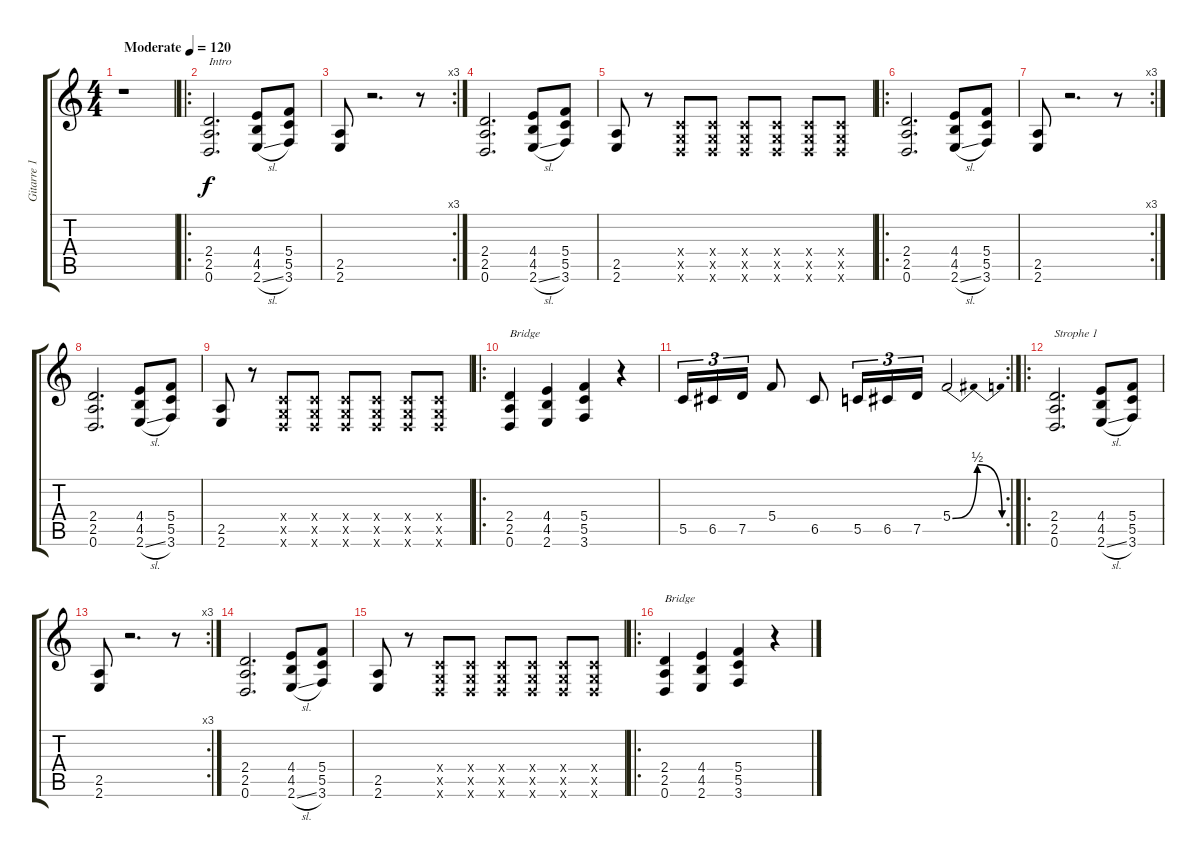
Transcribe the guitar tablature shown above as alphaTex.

\track ("Gitarre 1" "Gitarre 1") {instrument overdrivenguitar}
\staff {score tabs}
\tuning (D4 A3 F3 C3 G2 D2) {hide}
\ts (4 4)
\tempo (120 "Moderate")
\clef g2
\ks c
r.1{dy f instrument overdrivenguitar} |
\ro
(2.4 2.5 0.6).2{d txt "Intro"} (4.4 4.5 2.6{sl}).8 (5.4 5.5 3.6).8 |
\rc 3
(2.5 2.6).8 r.2{d} r.8 |
(2.4 2.5 0.6).2{d} (4.4 4.5 2.6{sl}).8 (5.4 5.5 3.6).8 |
(2.5 2.6).8 r.8 (0.4{x} 0.5{x} 0.6{x}).8 (0.4{x} 0.5{x} 0.6{x}).8 (0.4{x} 0.5{x} 0.6{x}).8 (0.4{x} 0.5{x} 0.6{x}).8 (0.4{x} 0.5{x} 0.6{x}).8 (0.4{x} 0.5{x} 0.6{x}).8 |
\ro
(2.4 2.5 0.6).2{d} (4.4 4.5 2.6{sl}).8 (5.4 5.5 3.6).8 |
\rc 3
(2.5 2.6).8 r.2{d} r.8 |
(2.4 2.5 0.6).2{d} (4.4 4.5 2.6{sl}).8 (5.4 5.5 3.6).8 |
(2.5 2.6).8 r.8 (0.4{x} 0.5{x} 0.6{x}).8 (0.4{x} 0.5{x} 0.6{x}).8 (0.4{x} 0.5{x} 0.6{x}).8 (0.4{x} 0.5{x} 0.6{x}).8 (0.4{x} 0.5{x} 0.6{x}).8 (0.4{x} 0.5{x} 0.6{x}).8 |
\ro
(2.4 2.5 0.6).4{txt "Bridge"} (4.4 4.5 2.6).4 (5.4 5.5 3.6).4 r.4 |
\rc 2
5.5.16{tu (3 2)} 6.5.16{tu (3 2)} 7.5.16{tu (3 2)} 5.4.8 6.5.8 5.5.16{tu (3 2)} 6.5.16{tu (3 2)} 7.5.16{tu (3 2)} 5.4{be (bendrelease 0 0 10 2 30 2 60 0)}.2 |
\ro
(2.4 2.5 0.6).2{d txt "Strophe 1"} (4.4 4.5 2.6{sl}).8 (5.4 5.5 3.6).8 |
\rc 3
(2.5 2.6).8 r.2{d} r.8 |
(2.4 2.5 0.6).2{d} (4.4 4.5 2.6{sl}).8 (5.4 5.5 3.6).8 |
(2.5 2.6).8 r.8 (0.4{x} 0.5{x} 0.6{x}).8 (0.4{x} 0.5{x} 0.6{x}).8 (0.4{x} 0.5{x} 0.6{x}).8 (0.4{x} 0.5{x} 0.6{x}).8 (0.4{x} 0.5{x} 0.6{x}).8 (0.4{x} 0.5{x} 0.6{x}).8 |
\ro
(2.4 2.5 0.6).4{txt "Bridge"} (4.4 4.5 2.6).4 (5.4 5.5 3.6).4 r.4
